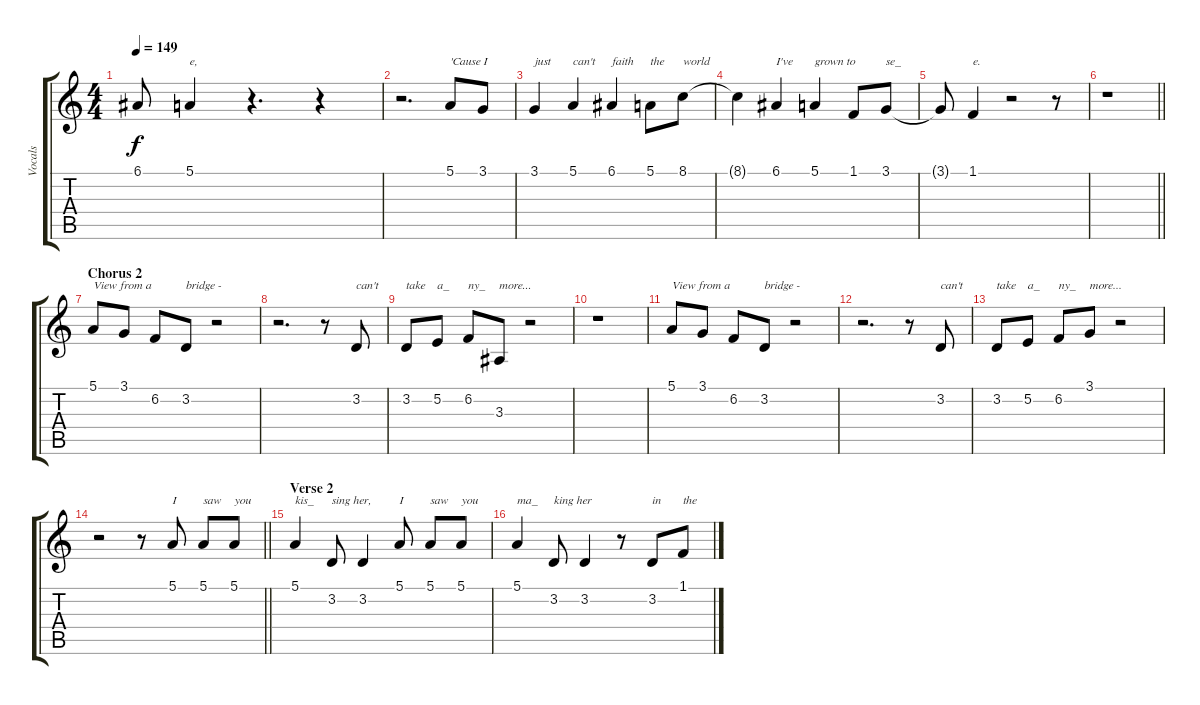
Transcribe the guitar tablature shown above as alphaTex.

\track ("Vocals" "Vocals") {instrument flute}
\staff {score tabs}
\tuning (E4 B3 G3 D3 A2 E2) {hide}
\ts (4 4)
\tempo 149
\clef g2
\ks c
6.1{t}.8{dy f} 5.1.4{txt "e,"} r.4{d} r.4 |
r.2{d} 5.1.8{txt "'Cause I"} 3.1.8 |
3.1.4{txt "just"} 5.1.4{txt "can't"} 6.1.4{txt "faith"} 5.1.8{txt "the"} 8.1.8{txt "world"} |
8.1{t}.4 6.1.4{txt "I've"} 5.1.4{txt "grown to"} 1.1.8 3.1.8{txt "se_"} |
3.1{t}.8 1.1.4{txt "e."} r.2 r.8 |
\barLineRight lightlight
r.1 |
\section ("" "Chorus 2")
5.1.8{txt "View from a"} 3.1.8 6.2.8 3.2.8{txt "bridge -"} r.2 |
r.2{d} r.8 3.2.8{txt "can't"} |
3.2.8{txt "take"} 5.2.8{txt "a_"} 6.2.8{txt "ny_"} 3.3.8{txt "more..."} r.2 |
r.1 |
5.1.8{txt "View from a"} 3.1.8 6.2.8 3.2.8{txt "bridge -"} r.2 |
r.2{d} r.8 3.2.8{txt "can't"} |
3.2.8{txt "take"} 5.2.8{txt "a_"} 6.2.8{txt "ny_"} 3.1.8{txt "more..."} r.2 |
\barLineRight lightlight
r.2 r.8 5.1.8{txt "I"} 5.1.8{txt "saw"} 5.1.8{txt "you"} |
\section ("" "Verse 2")
5.1.4{txt "kis_"} 3.2.8{txt "sing her,"} 3.2.4 5.1.8{txt "I"} 5.1.8{txt "saw"} 5.1.8{txt "you"} |
5.1.4{txt "ma_"} 3.2.8{txt "king her"} 3.2.4 r.8 3.2.8{txt "in"} 1.1.8{txt "the"}
